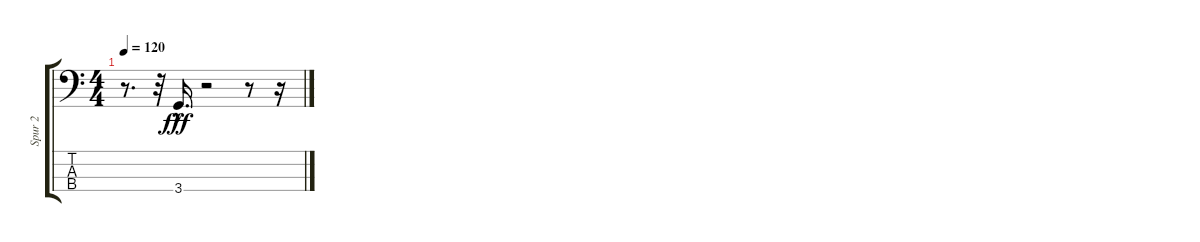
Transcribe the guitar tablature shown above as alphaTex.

\track ("Spur 2" "Spur 2") {instrument slapbass2}
\staff {score tabs}
\tuning (G2 D2 A1 E1) {hide}
\ts (4 4)
\tempo 120
\clef f4
\ks c
r.8{d dy ff} r.32 3.4{hac}.16{d dy fff} r.2 r.8 r.16
